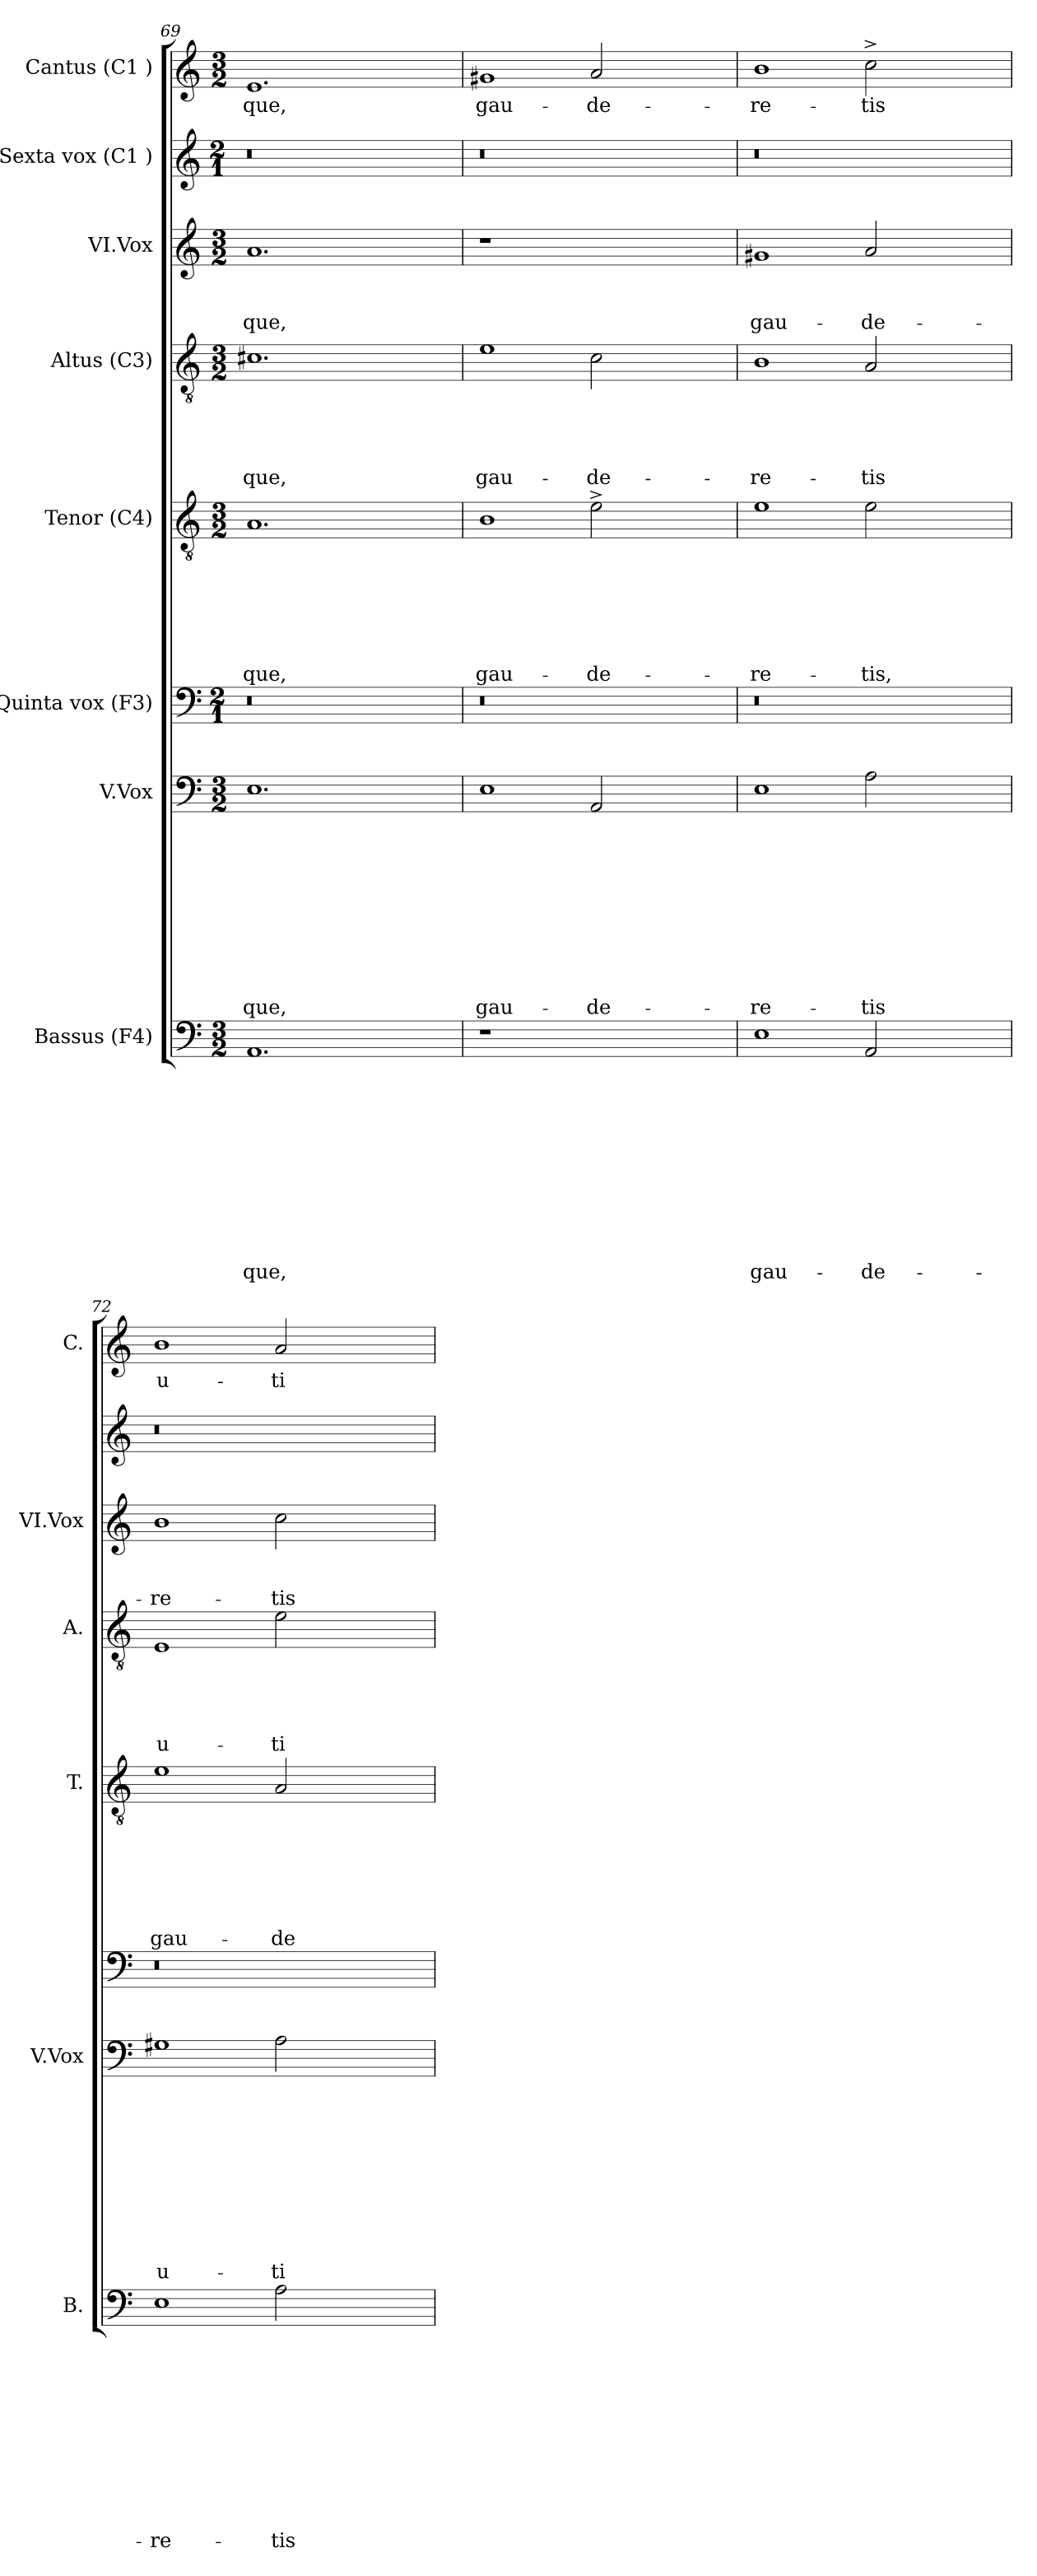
**kern	**text	**text	**text	**text	**text	**text	**text	**text	**text	**text	**text	**kern	**text	**text	**text	**text	**text	**text	**text	**text	**text	**text	**kern	**kern	**text	**text	**text	**text	**text	**text	**text	**kern	**text	**text	**text	**text	**text	**kern	**text	**text	**text	**kern	**kern	**text
*part8	*part8	*part8	*part8	*part8	*part8	*part8	*part8	*part8	*part8	*part8	*part8	*part7	*part7	*part7	*part7	*part7	*part7	*part7	*part7	*part7	*part7	*part7	*part6	*part5	*part5	*part5	*part5	*part5	*part5	*part5	*part5	*part4	*part4	*part4	*part4	*part4	*part4	*part3	*part3	*part3	*part3	*part2	*part1	*part1
*staff8	*staff8	*staff8	*staff8	*staff8	*staff8	*staff8	*staff8	*staff8	*staff8	*staff8	*staff8	*staff7	*staff7	*staff7	*staff7	*staff7	*staff7	*staff7	*staff7	*staff7	*staff7	*staff7	*staff6	*staff5	*staff5	*staff5	*staff5	*staff5	*staff5	*staff5	*staff5	*staff4	*staff4	*staff4	*staff4	*staff4	*staff4	*staff3	*staff3	*staff3	*staff3	*staff2	*staff1	*staff1
*I"Bassus (F4)	*	*	*	*	*	*	*	*	*	*	*	*I"V.Vox	*	*	*	*	*	*	*	*	*	*	*I"Quinta vox (F3)	*I"Tenor (C4)	*	*	*	*	*	*	*	*I"Altus (C3)	*	*	*	*	*	*I"VI.Vox	*	*	*	*I"Sexta vox (C1 )	*I"Cantus (C1 )	*
*I'B.	*	*	*	*	*	*	*	*	*	*	*	*I'V.Vox	*	*	*	*	*	*	*	*	*	*	*	*I'T.	*	*	*	*	*	*	*	*I'A.	*	*	*	*	*	*I'VI.Vox	*	*	*	*	*I'C.	*
*clefF4	*	*	*	*	*	*	*	*	*	*	*	*clefF4	*	*	*	*	*	*	*	*	*	*	*clefF4	*clefGv2	*	*	*	*	*	*	*	*clefGv2	*	*	*	*	*	*clefG2	*	*	*	*clefG2	*clefG2	*
*k[]	*	*	*	*	*	*	*	*	*	*	*	*k[]	*	*	*	*	*	*	*	*	*	*	*k[]	*k[]	*	*	*	*	*	*	*	*k[]	*	*	*	*	*	*k[]	*	*	*	*k[]	*k[]	*
*C:	*	*	*	*	*	*	*	*	*	*	*	*C:	*	*	*	*	*	*	*	*	*	*	*C:	*C:	*	*	*	*	*	*	*	*C:	*	*	*	*	*	*C:	*	*	*	*C:	*C:	*
*M3/2	*	*	*	*	*	*	*	*	*	*	*	*M3/2	*	*	*	*	*	*	*	*	*	*	*M2/1	*M3/2	*	*	*	*	*	*	*	*M3/2	*	*	*	*	*	*M3/2	*	*	*	*M2/1	*M3/2	*
=69	=69	=69	=69	=69	=69	=69	=69	=69	=69	=69	=69	=69	=69	=69	=69	=69	=69	=69	=69	=69	=69	=69	=69	=69	=69	=69	=69	=69	=69	=69	=69	=69	=69	=69	=69	=69	=69	=69	=69	=69	=69	=69	=69	=69
!	!	!	!	!	!	!	!	!	!	!	!LO:LY:b	!	!	!	!	!	!	!	!	!	!	!LO:LY:b	!	!	!	!	!	!	!	!	!LO:LY:b	!	!	!	!	!	!LO:LY:b	!	!	!	!LO:LY:b	!	!	!LO:LY:b
1.AA	.	.	.	.	.	.	.	.	.	.	-que,	1.E	.	.	.	.	.	.	.	.	.	-que,	0r	1.A	.	.	.	.	.	.	-que,	1.c#X	.	.	.	.	-que,	1.a	.	.	-que,	0r	1.e	-que,
2ryy	.	.	.	.	.	.	.	.	.	.	.	2ryy	.	.	.	.	.	.	.	.	.	.	.	2ryy	.	.	.	.	.	.	.	2ryy	.	.	.	.	.	2ryy	.	.	.	.	2ryy	.
=70	=70	=70	=70	=70	=70	=70	=70	=70	=70	=70	=70	=70	=70	=70	=70	=70	=70	=70	=70	=70	=70	=70	=70	=70	=70	=70	=70	=70	=70	=70	=70	=70	=70	=70	=70	=70	=70	=70	=70	=70	=70	=70	=70	=70
!LO:N:vis=1	!	!	!	!	!	!	!	!	!	!	!	!	!	!	!	!	!	!	!	!	!	!LO:LY:b	!	!	!	!	!	!	!	!	!LO:LY:b	!	!	!	!	!	!LO:LY:b	!LO:N:vis=1	!	!	!	!	!	!LO:LY:b
1.r	.	.	.	.	.	.	.	.	.	.	.	1E	.	.	.	.	.	.	.	.	.	gau-	0r	1B	.	.	.	.	.	.	gau-	1e	.	.	.	.	gau-	1.r	.	.	.	0r	1g#X	gau-
!	!	!	!	!	!	!	!	!	!	!	!	!	!	!	!	!	!	!	!	!	!	!LO:LY:b	!	!	!	!	!	!	!	!	!LO:LY:b	!	!	!	!	!	!LO:LY:b	!	!	!	!	!	!	!LO:LY:b
.	.	.	.	.	.	.	.	.	.	.	.	2AA/	.	.	.	.	.	.	.	.	.	-de-	.	2e^>\	.	.	.	.	.	.	-de-	2c\	.	.	.	.	-de-	.	.	.	.	.	2a/	-de-
2ryy	.	.	.	.	.	.	.	.	.	.	.	2ryy	.	.	.	.	.	.	.	.	.	.	.	2ryy	.	.	.	.	.	.	.	2ryy	.	.	.	.	.	2ryy	.	.	.	.	2ryy	.
=71	=71	=71	=71	=71	=71	=71	=71	=71	=71	=71	=71	=71	=71	=71	=71	=71	=71	=71	=71	=71	=71	=71	=71	=71	=71	=71	=71	=71	=71	=71	=71	=71	=71	=71	=71	=71	=71	=71	=71	=71	=71	=71	=71	=71
!	!	!	!	!	!	!	!	!	!	!	!LO:LY:b	!	!	!	!	!	!	!	!	!	!	!LO:LY:b	!	!	!	!	!	!	!	!	!LO:LY:b	!	!	!	!	!	!LO:LY:b	!	!	!	!LO:LY:b	!	!	!LO:LY:b
1E	.	.	.	.	.	.	.	.	.	.	gau-	1E	.	.	.	.	.	.	.	.	.	-re-	0r	1e	.	.	.	.	.	.	-re-	1B	.	.	.	.	-re-	1g#X	.	.	gau-	0r	1b	-re-
!	!	!	!	!	!	!	!	!	!	!	!LO:LY:b	!	!	!	!	!	!	!	!	!	!	!LO:LY:b	!	!	!	!	!	!	!	!	!LO:LY:b	!	!	!	!	!	!LO:LY:b	!	!	!	!LO:LY:b	!	!	!LO:LY:b
2AA/	.	.	.	.	.	.	.	.	.	.	-de-	2A\	.	.	.	.	.	.	.	.	.	-tis	.	2e\	.	.	.	.	.	.	-tis,	2A/	.	.	.	.	-tis	2a/	.	.	-de-	.	2cc^>\	-tis
2ryy	.	.	.	.	.	.	.	.	.	.	.	2ryy	.	.	.	.	.	.	.	.	.	.	.	2ryy	.	.	.	.	.	.	.	2ryy	.	.	.	.	.	2ryy	.	.	.	.	2ryy	.
=72	=72	=72	=72	=72	=72	=72	=72	=72	=72	=72	=72	=72	=72	=72	=72	=72	=72	=72	=72	=72	=72	=72	=72	=72	=72	=72	=72	=72	=72	=72	=72	=72	=72	=72	=72	=72	=72	=72	=72	=72	=72	=72	=72	=72
!	!	!	!	!	!	!	!	!	!	!	!LO:LY:b	!	!	!	!	!	!	!	!	!	!	!LO:LY:b	!	!	!	!	!	!	!	!	!LO:LY:b	!	!	!	!	!	!LO:LY:b	!	!	!	!LO:LY:b	!	!	!LO:LY:b
1E	.	.	.	.	.	.	.	.	.	.	-re-	1G#X	.	.	.	.	.	.	.	.	.	u-	0r	1e	.	.	.	.	.	.	gau-	1E	.	.	.	.	u-	1b	.	.	-re-	0r	1b	u-
!	!	!	!	!	!	!	!	!	!	!	!LO:LY:b	!	!	!	!	!	!	!	!	!	!	!LO:LY:b	!	!	!	!	!	!	!	!	!LO:LY:b	!	!	!	!	!	!LO:LY:b	!	!	!	!LO:LY:b	!	!	!LO:LY:b
2A\	.	.	.	.	.	.	.	.	.	.	-tis	2A\	.	.	.	.	.	.	.	.	.	-ti-	.	2A/	.	.	.	.	.	.	-de-	2e\	.	.	.	.	-ti-	2cc\	.	.	-tis	.	2a/	-ti-
2ryy	.	.	.	.	.	.	.	.	.	.	.	2ryy	.	.	.	.	.	.	.	.	.	.	.	2ryy	.	.	.	.	.	.	.	2ryy	.	.	.	.	.	2ryy	.	.	.	.	2ryy	.
=	=	=	=	=	=	=	=	=	=	=	=	=	=	=	=	=	=	=	=	=	=	=	=	=	=	=	=	=	=	=	=	=	=	=	=	=	=	=	=	=	=	=	=	=
*-	*-	*-	*-	*-	*-	*-	*-	*-	*-	*-	*-	*-	*-	*-	*-	*-	*-	*-	*-	*-	*-	*-	*-	*-	*-	*-	*-	*-	*-	*-	*-	*-	*-	*-	*-	*-	*-	*-	*-	*-	*-	*-	*-	*-
